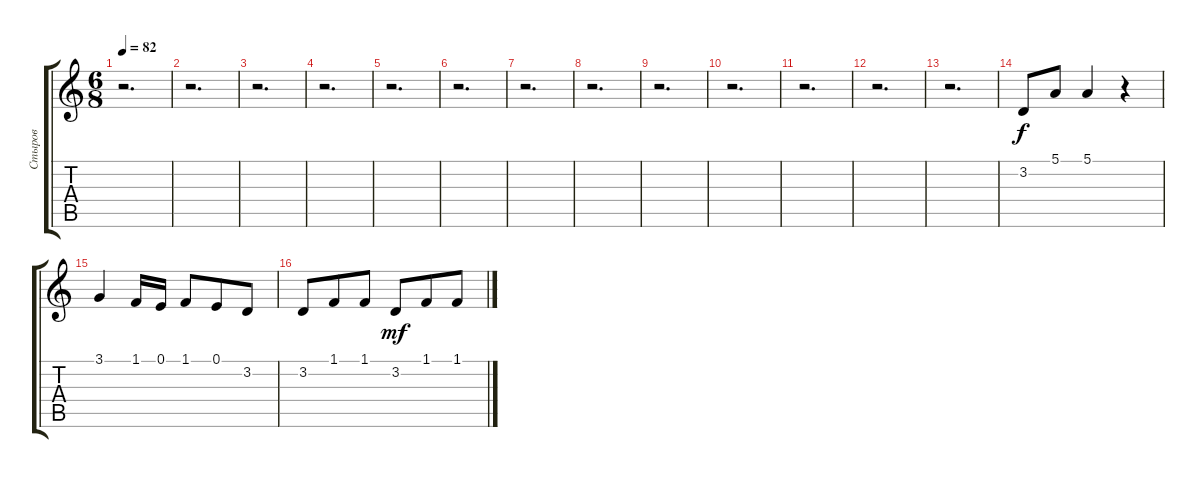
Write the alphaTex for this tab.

\track ("Стыров" "Стыров") {instrument lead6voice}
\staff {score tabs}
\tuning (E4 B3 G3 D3 A2 E2) {hide}
\ts (6 8)
\tempo 82
\clef g2
\ks c
r.2{d dy f} |
r.2{d} |
r.2{d} |
r.2{d} |
r.2{d} |
r.2{d} |
r.2{d} |
r.2{d} |
r.2{d} |
r.2{d} |
r.2{d} |
r.2{d} |
r.2{d} |
3.2.8 5.1.8 5.1.4 r.4 |
3.1.4 1.1.16 0.1.16 1.1.8 0.1.8 3.2.8 |
3.2.8 1.1.8 1.1.8 3.2.8{dy mf} 1.1.8 1.1.8
